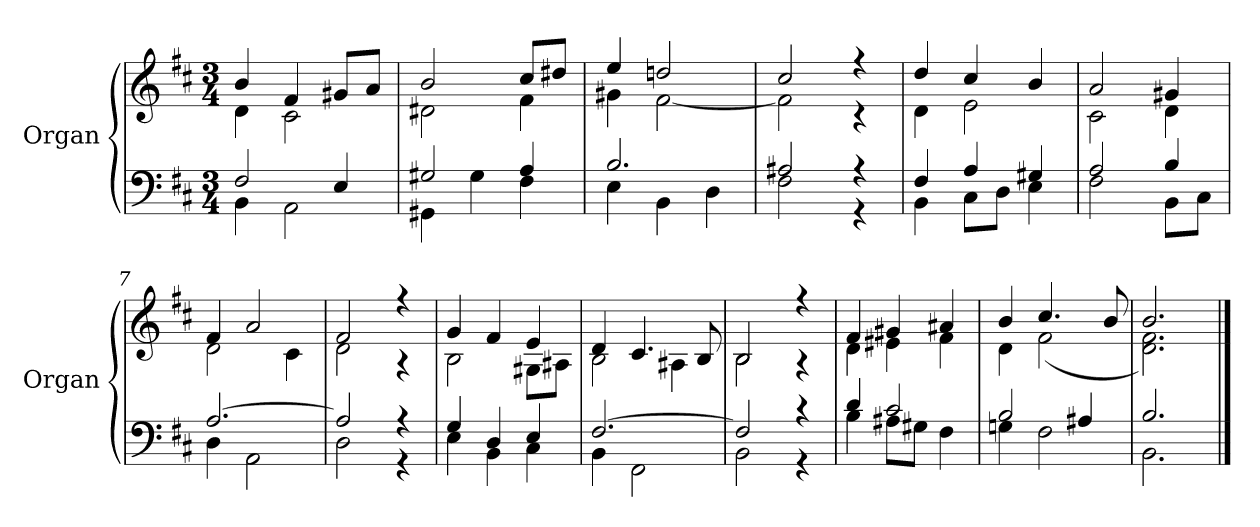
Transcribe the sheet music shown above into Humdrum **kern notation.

**kern	**kern
*part1	*part1
*staff2	*staff1
*I"Organ	*
*I'Organ	*
*clefF4	*clefG2
*k[f#c#]	*k[f#c#]
*M3/4	*M3/4
=1	=1
*^	*^
2F#/	4BB\	4b/	4d\
.	2AA\	4f#/	2c#\
4E/	.	8g#X/L	.
.	.	8a/J	.
=2	=2	=2	=2
2G#X/	4GG#X\	2b/	2d#X\
.	4G#\	.	.
4A/	4F#\	8cc#/L	4f#\
.	.	8dd#X/J	.
=3	=3	=3	=3
2.B/	4E\	4ee/	4g#X\
.	4BB\	2ddn/	[<2f#\
.	4D\	.	.
=4	=4	=4	=4
2A#X/	2F#\	2cc#/	2f#\]
4r	4r	4r	4r
=5	=5	=5	=5
4F#/	4BB\	4dd/	4d\
4A/	8C#\L	4cc#/	2e\
.	8D\J	.	.
4G#X/	4E\	4b/	.
=6	=6	=6	=6
2A/	2F#\	2a/	2c#\
4B/	8BB\L	4g#X/	4d\
.	8C#\J	.	.
=7	=7	=7	=7
[>2.A/	4D\	4f#/	2d\
.	2AA\	2a/	.
.	.	.	4c#\
=8	=8	=8	=8
2A/]	2D\	2f#/	2d\
4r	4r	4r	4r
=9	=9	=9	=9
4G/	4E\	4g/	2B\
4D/	4BB\	4f#/	.
4E/	4C#\	4e/	8G#X\L
.	.	.	8A#X\J
=10	=10	=10	=10
[>2.F#/	4BB\	4d/	2B\
.	2FF#\	4.c#/	.
.	.	.	4A#X\
.	.	8B/	.
=11	=11	=11	=11
2F#/]	2BB\	2B/	2B\
4r	4r	4r	4r
=12	=12	=12	=12
4d/	4B\	4f#/	4d\
2c#/	8A#X\L	4g#X/	4e#X\
.	8G#X\J	.	.
.	4F#\	4a#X/	4f#\
=13	=13	=13	=13
2B/	4Gn\	4b/	4d\
.	2F#\	4.cc#/	(<2f#\
4A#X/	.	.	.
.	.	8b/	.
=14	=14	=14	=14
2.B/	2.BB\	2.b/	2.d\ 2.f#\)
*v	*v	*	*
*	*v	*v
==	==
*-	*-
